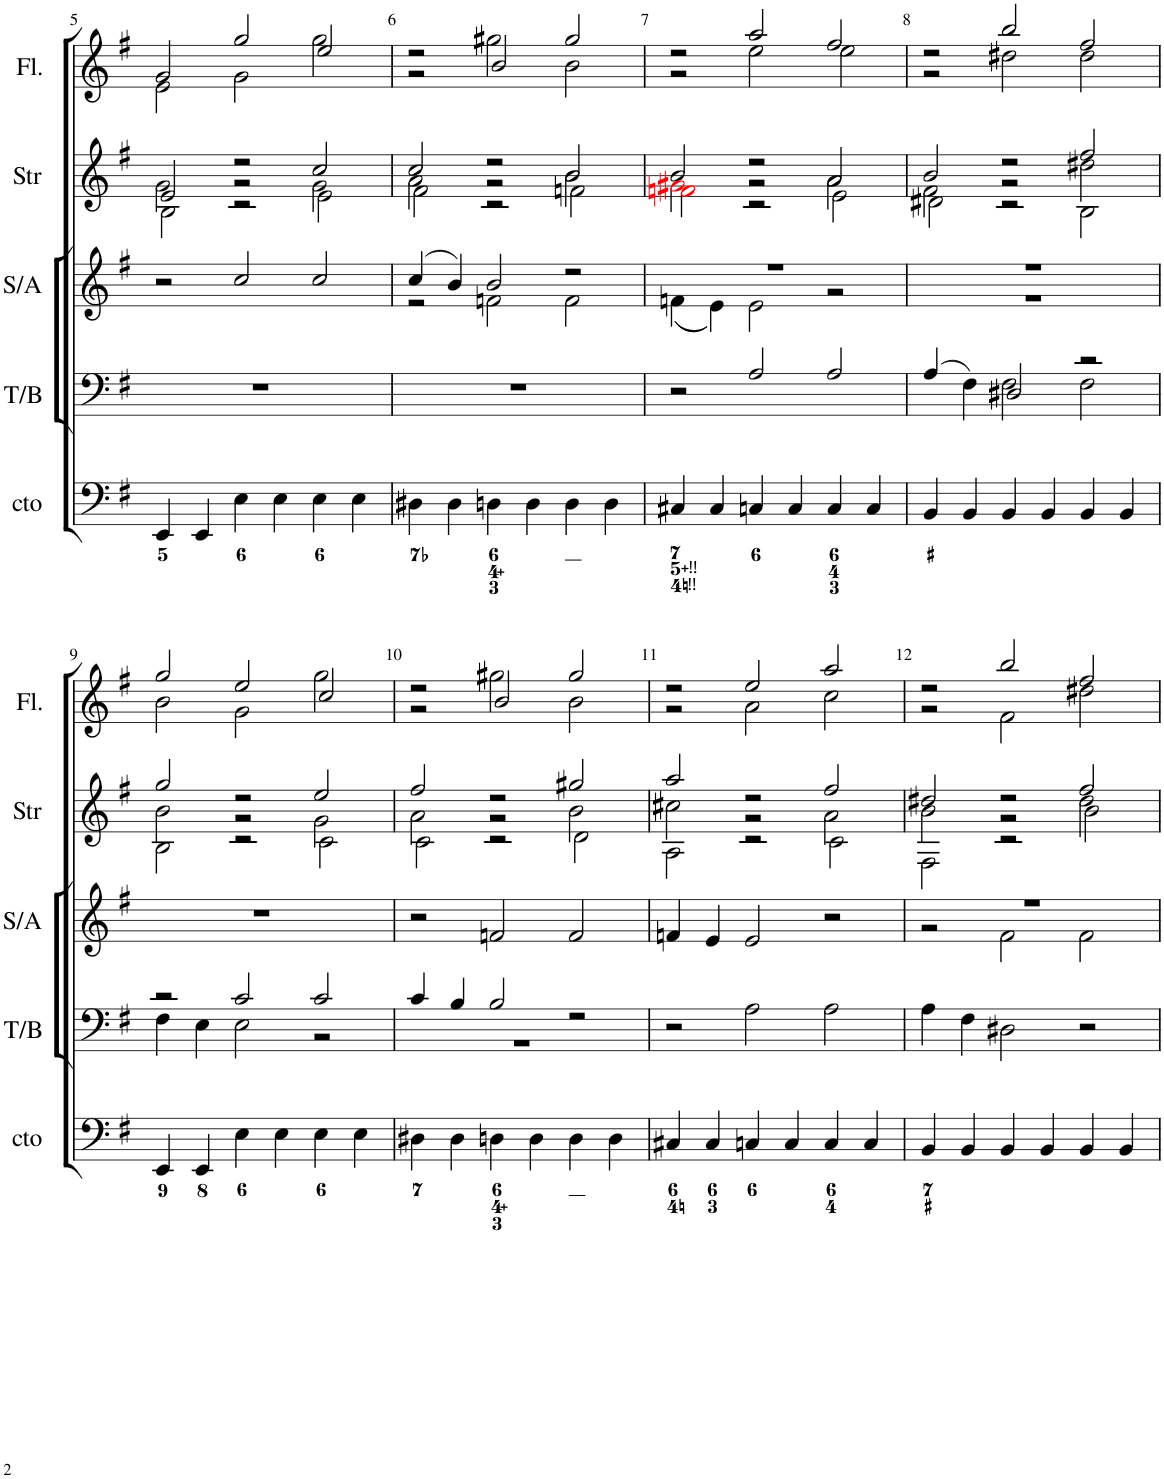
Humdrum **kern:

**kern	**kern	**kern	**kern	**kern
*part5	*part4	*part3	*part2	*part1
*staff5	*staff4	*staff3	*staff2	*staff1
*I"Continuo	*I"T/B	*I"S/A	*I"Violin1-2/Vla	*I"Flute
*I'cto	*I'T/B	*I'S/A	*	*I'Fl.
!!LO:PB:g=z
*clefF4	*clefF4	*clefG2	*clefG2	*clefG2
*k[f#]	*k[f#]	*k[f#]	*k[f#]	*k[f#]
*M3/2	*M3/2	*M3/2	*M3/2	*M3/2
=5	=5	=5	=5	=5
*	*	*	*^	*^
*	*	*	*	*^	*	*
4EE/	1.r	2r	2e/	2g\	2B\	2g/	2e\
4EE/	.	.	.	.	.	.	.
4E\	.	2cc/	2r	2r	2r	2gg/	2g\
4E\	.	.	.	.	.	.	.
4E\	.	2cc/	2cc/	2g\	2e\	2ee/	2gg\
4E\	.	.	.	.	.	.	.
=6	=6	=6	=6	=6	=6	=6	=6
*	*	*^	*	*	*	*	*
4D#X\	1.r	(4cc/	2r	2cc/	2a\	2f#\	2r	2r
4D#\	.	4b/)	.	.	.	.	.	.
4Dn\	.	2b/	2fn\	2r	2r	2r	2b/	2gg#X\
4D\	.	.	.	.	.	.	.	.
4D\	.	2r	2f\	2b/	2b\	2fn\	2gg#/	2b\
4D\	.	.	.	.	.	.	.	.
=7	=7	=7	=7	=7	=7	=7	=7	=7
4C#X/	2r	1.r	((4fn\	2b/	2g#Xi\	2fni\	2r	2r
4C#/	.	.	4e\))	.	.	.	.	.
4Cn/	2A/	.	2e\	2r	2r	2r	2aa/	2ee\
4C/	.	.	.	.	.	.	.	.
4C/	2A/	.	2r	2a/	2a\	2e\	2ff#/	2ee\
4C/	.	.	.	.	.	.	.	.
=8	=8	=8	=8	=8	=8	=8	=8	=8
*	*^	*	*	*	*	*	*	*
4BB/	(4A/	2ryy	1.r	1.r	2b/	2f#\	2d#X\	2r	2r
4BB/	4F#\)	.	.	.	.	.	.	.	.
4BB/	2D#X/	2F#\	.	.	2r	2r	2r	2bb/	2dd#X\
4BB/	.	.	.	.	.	.	.	.	.
4BB/	2r	2F#\	.	.	2ff#/	2dd#X\	2B\	2ff#/	2dd#\
4BB/	.	.	.	.	.	.	.	.	.
*	*	*	*v	*v	*	*	*	*	*
!!LO:LB:g=z	!!
=9	=9	=9	=9	=9	=9	=9	=9	=9
4EE/	2r	4F#\	1.r	2gg/	2b\	2B\	2gg/	2b\
4EE/	.	4E\	.	.	.	.	.	.
4E\	2c/	2E\	.	2r	2r	2r	2ee/	2g\
4E\	.	.	.	.	.	.	.	.
4E\	2c/	2r	.	2ee/	2g\	2c\	2cc/	2gg\
4E\	.	.	.	.	.	.	.	.
=10	=10	=10	=10	=10	=10	=10	=10	=10
4D#X\	4c/	1.r	2r	2ff#/	2a\	2c\	2r	2r
4D#\	4B/	.	.	.	.	.	.	.
4Dn\	2B/	.	2fn/	2r	2r	2r	2b/	2gg#X\
4D\	.	.	.	.	.	.	.	.
4D\	2r	.	2f/	2gg#X/	2b\	2d\	2gg#/	2b\
4D\	.	.	.	.	.	.	.	.
*	*v	*v	*	*	*	*	*	*
=11	=11	=11	=11	=11	=11	=11	=11
4C#X/	2r	4fn/	2aa/	2cc#X\	2A\	2r	2r
4C#/	.	4e/	.	.	.	.	.
4Cn/	2A\	2e/	2r	2r	2r	2ee/	2a\
4C/	.	.	.	.	.	.	.
4C/	2A\	2r	2ff#/	2a\	2c\	2aa/	2cc\
4C/	.	.	.	.	.	.	.
=12	=12	=12	=12	=12	=12	=12	=12
*	*	*^	*	*	*	*	*
4BB/	4A\	1.r	2r	2dd#X/	2b\	2F#\	2r	2r
4BB/	4F#\	.	.	.	.	.	.	.
4BB/	2D#X\	.	2f#\	2r	2r	2r	2bb/	2f#\
4BB/	.	.	.	.	.	.	.	.
4BB/	2r	.	2f#\	2ff#/	2dd#\	2b\	2ff#/	2dd#X\
4BB/	.	.	.	.	.	.	.	.
*	*	*v	*v	*	*	*	*v	*v
*	*	*	*v	*v	*v	*
=	=	=	=	=
*-	*-	*-	*-	*-
